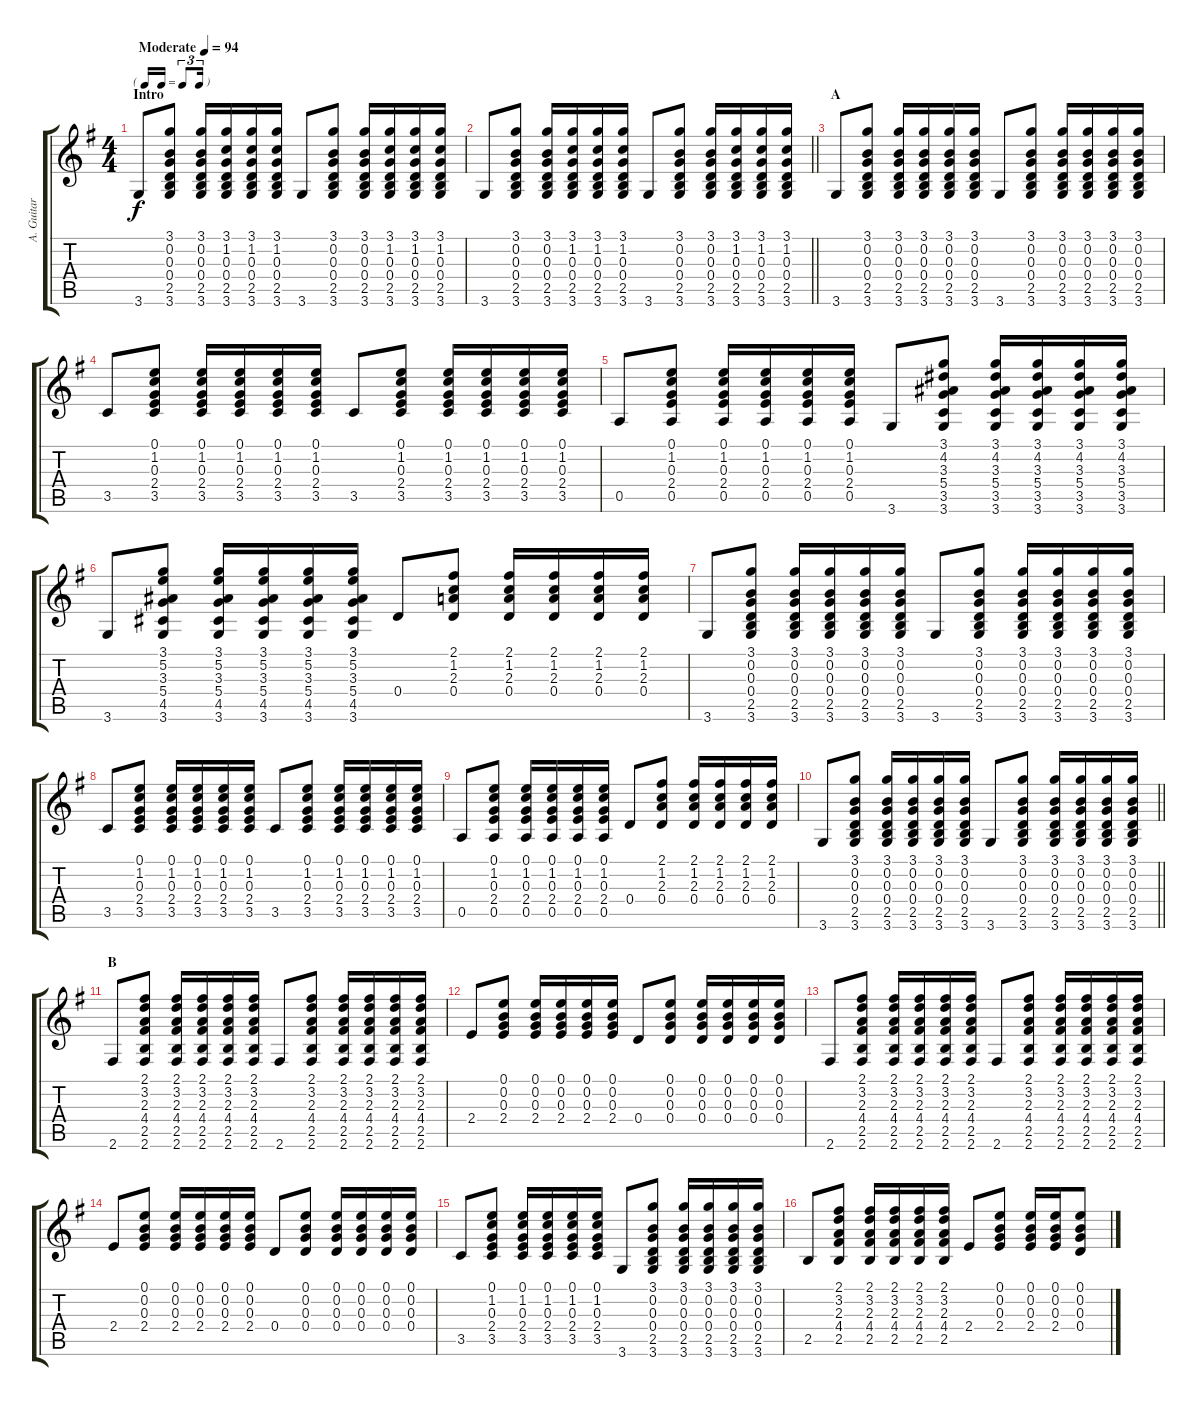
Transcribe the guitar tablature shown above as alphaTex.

\track ("A. Guitar I" "A. Guitar ") {instrument acousticguitarsteel}
\staff {score tabs}
\tuning (E4 B3 G3 D3 A2 E2) {hide}
\ts (4 4)
\tf triplet16th
\section ("" "Intro")
\tempo (94 "Moderate")
\clef g2
\ks g
3.6.8{dy f instrument acousticguitarsteel} (3.1 0.2 0.3 0.4 2.5 3.6).8 (3.1 0.2 0.3 0.4 2.5 3.6).16 (3.1 1.2 0.3 0.4 2.5 3.6).16 (3.1 1.2 0.3 0.4 2.5 3.6).16 (3.1 1.2 0.3 0.4 2.5 3.6).16 3.6.8 (3.1 0.2 0.3 0.4 2.5 3.6).8 (3.1 0.2 0.3 0.4 2.5 3.6).16 (3.1 1.2 0.3 0.4 2.5 3.6).16 (3.1 1.2 0.3 0.4 2.5 3.6).16 (3.1 1.2 0.3 0.4 2.5 3.6).16 |
\barLineRight lightlight
3.6.8 (3.1 0.2 0.3 0.4 2.5 3.6).8 (3.1 0.2 0.3 0.4 2.5 3.6).16 (3.1 1.2 0.3 0.4 2.5 3.6).16 (3.1 1.2 0.3 0.4 2.5 3.6).16 (3.1 1.2 0.3 0.4 2.5 3.6).16 3.6.8 (3.1 0.2 0.3 0.4 2.5 3.6).8 (3.1 0.2 0.3 0.4 2.5 3.6).16 (3.1 1.2 0.3 0.4 2.5 3.6).16 (3.1 1.2 0.3 0.4 2.5 3.6).16 (3.1 1.2 0.3 0.4 2.5 3.6).16 |
\section ("" "A")
3.6.8 (3.1 0.2 0.3 0.4 2.5 3.6).8 (3.1 0.2 0.3 0.4 2.5 3.6).16 (3.1 0.2 0.3 0.4 2.5 3.6).16 (3.1 0.2 0.3 0.4 2.5 3.6).16 (3.1 0.2 0.3 0.4 2.5 3.6).16 3.6.8 (3.1 0.2 0.3 0.4 2.5 3.6).8 (3.1 0.2 0.3 0.4 2.5 3.6).16 (3.1 0.2 0.3 0.4 2.5 3.6).16 (3.1 0.2 0.3 0.4 2.5 3.6).16 (3.1 0.2 0.3 0.4 2.5 3.6).16 |
3.5.8 (0.1 1.2 0.3 2.4 3.5).8 (0.1 1.2 0.3 2.4 3.5).16 (0.1 1.2 0.3 2.4 3.5).16 (0.1 1.2 0.3 2.4 3.5).16 (0.1 1.2 0.3 2.4 3.5).16 3.5.8 (0.1 1.2 0.3 2.4 3.5).8 (0.1 1.2 0.3 2.4 3.5).16 (0.1 1.2 0.3 2.4 3.5).16 (0.1 1.2 0.3 2.4 3.5).16 (0.1 1.2 0.3 2.4 3.5).16 |
0.5.8 (0.1 1.2 0.3 2.4 0.5).8 (0.1 1.2 0.3 2.4 0.5).16 (0.1 1.2 0.3 2.4 0.5).16 (0.1 1.2 0.3 2.4 0.5).16 (0.1 1.2 0.3 2.4 0.5).16 3.6.8 (3.1 4.2 3.3 5.4 3.5 3.6).8 (3.1 4.2 3.3 5.4 3.5 3.6).16 (3.1 4.2 3.3 5.4 3.5 3.6).16 (3.1 4.2 3.3 5.4 3.5 3.6).16 (3.1 4.2 3.3 5.4 3.5 3.6).16 |
3.6.8 (3.1 5.2 3.3 5.4 4.5 3.6).8 (3.1 5.2 3.3 5.4 4.5 3.6).16 (3.1 5.2 3.3 5.4 4.5 3.6).16 (3.1 5.2 3.3 5.4 4.5 3.6).16 (3.1 5.2 3.3 5.4 4.5 3.6).16 0.4.8 (2.1 1.2 2.3 0.4).8 (2.1 1.2 2.3 0.4).16 (2.1 1.2 2.3 0.4).16 (2.1 1.2 2.3 0.4).16 (2.1 1.2 2.3 0.4).16 |
3.6.8 (3.1 0.2 0.3 0.4 2.5 3.6).8 (3.1 0.2 0.3 0.4 2.5 3.6).16 (3.1 0.2 0.3 0.4 2.5 3.6).16 (3.1 0.2 0.3 0.4 2.5 3.6).16 (3.1 0.2 0.3 0.4 2.5 3.6).16 3.6.8 (3.1 0.2 0.3 0.4 2.5 3.6).8 (3.1 0.2 0.3 0.4 2.5 3.6).16 (3.1 0.2 0.3 0.4 2.5 3.6).16 (3.1 0.2 0.3 0.4 2.5 3.6).16 (3.1 0.2 0.3 0.4 2.5 3.6).16 |
3.5.8 (0.1 1.2 0.3 2.4 3.5).8 (0.1 1.2 0.3 2.4 3.5).16 (0.1 1.2 0.3 2.4 3.5).16 (0.1 1.2 0.3 2.4 3.5).16 (0.1 1.2 0.3 2.4 3.5).16 3.5.8 (0.1 1.2 0.3 2.4 3.5).8 (0.1 1.2 0.3 2.4 3.5).16 (0.1 1.2 0.3 2.4 3.5).16 (0.1 1.2 0.3 2.4 3.5).16 (0.1 1.2 0.3 2.4 3.5).16 |
0.5.8 (0.1 1.2 0.3 2.4 0.5).8 (0.1 1.2 0.3 2.4 0.5).16 (0.1 1.2 0.3 2.4 0.5).16 (0.1 1.2 0.3 2.4 0.5).16 (0.1 1.2 0.3 2.4 0.5).16 0.4.8 (2.1 1.2 2.3 0.4).8 (2.1 1.2 2.3 0.4).16 (2.1 1.2 2.3 0.4).16 (2.1 1.2 2.3 0.4).16 (2.1 1.2 2.3 0.4).16 |
\barLineRight lightlight
3.6.8 (3.1 0.2 0.3 0.4 2.5 3.6).8 (3.1 0.2 0.3 0.4 2.5 3.6).16 (3.1 0.2 0.3 0.4 2.5 3.6).16 (3.1 0.2 0.3 0.4 2.5 3.6).16 (3.1 0.2 0.3 0.4 2.5 3.6).16 3.6.8 (3.1 0.2 0.3 0.4 2.5 3.6).8 (3.1 0.2 0.3 0.4 2.5 3.6).16 (3.1 0.2 0.3 0.4 2.5 3.6).16 (3.1 0.2 0.3 0.4 2.5 3.6).16 (3.1 0.2 0.3 0.4 2.5 3.6).16 |
\section ("" "B")
2.6.8 (2.1 3.2 2.3 4.4 2.5 2.6).8 (2.1 3.2 2.3 4.4 2.5 2.6).16 (2.1 3.2 2.3 4.4 2.5 2.6).16 (2.1 3.2 2.3 4.4 2.5 2.6).16 (2.1 3.2 2.3 4.4 2.5 2.6).16 2.6.8 (2.1 3.2 2.3 4.4 2.5 2.6).8 (2.1 3.2 2.3 4.4 2.5 2.6).16 (2.1 3.2 2.3 4.4 2.5 2.6).16 (2.1 3.2 2.3 4.4 2.5 2.6).16 (2.1 3.2 2.3 4.4 2.5 2.6).16 |
2.4.8 (0.1 0.2 0.3 2.4).8 (0.1 0.2 0.3 2.4).16 (0.1 0.2 0.3 2.4).16 (0.1 0.2 0.3 2.4).16 (0.1 0.2 0.3 2.4).16 0.4.8 (0.1 0.2 0.3 0.4).8 (0.1 0.2 0.3 0.4).16 (0.1 0.2 0.3 0.4).16 (0.1 0.2 0.3 0.4).16 (0.1 0.2 0.3 0.4).16 |
2.6.8 (2.1 3.2 2.3 4.4 2.5 2.6).8 (2.1 3.2 2.3 4.4 2.5 2.6).16 (2.1 3.2 2.3 4.4 2.5 2.6).16 (2.1 3.2 2.3 4.4 2.5 2.6).16 (2.1 3.2 2.3 4.4 2.5 2.6).16 2.6.8 (2.1 3.2 2.3 4.4 2.5 2.6).8 (2.1 3.2 2.3 4.4 2.5 2.6).16 (2.1 3.2 2.3 4.4 2.5 2.6).16 (2.1 3.2 2.3 4.4 2.5 2.6).16 (2.1 3.2 2.3 4.4 2.5 2.6).16 |
2.4.8 (0.1 0.2 0.3 2.4).8 (0.1 0.2 0.3 2.4).16 (0.1 0.2 0.3 2.4).16 (0.1 0.2 0.3 2.4).16 (0.1 0.2 0.3 2.4).16 0.4.8 (0.1 0.2 0.3 0.4).8 (0.1 0.2 0.3 0.4).16 (0.1 0.2 0.3 0.4).16 (0.1 0.2 0.3 0.4).16 (0.1 0.2 0.3 0.4).16 |
3.5.8 (0.1 1.2 0.3 2.4 3.5).8 (0.1 1.2 0.3 2.4 3.5).16 (0.1 1.2 0.3 2.4 3.5).16 (0.1 1.2 0.3 2.4 3.5).16 (0.1 1.2 0.3 2.4 3.5).16 3.6.8 (3.1 0.2 0.3 0.4 2.5 3.6).8 (3.1 0.2 0.3 0.4 2.5 3.6).16 (3.1 0.2 0.3 0.4 2.5 3.6).16 (3.1 0.2 0.3 0.4 2.5 3.6).16 (3.1 0.2 0.3 0.4 2.5 3.6).16 |
2.5.8 (2.1 3.2 2.3 4.4 2.5).8 (2.1 3.2 2.3 4.4 2.5).16 (2.1 3.2 2.3 4.4 2.5).16 (2.1 3.2 2.3 4.4 2.5).16 (2.1 3.2 2.3 4.4 2.5).16 2.4.8 (0.1 0.2 0.3 2.4).8 (0.1 0.2 0.3 2.4).16 (0.1 0.2 0.3 2.4).16 (0.1 0.2 0.3 0.4).8
